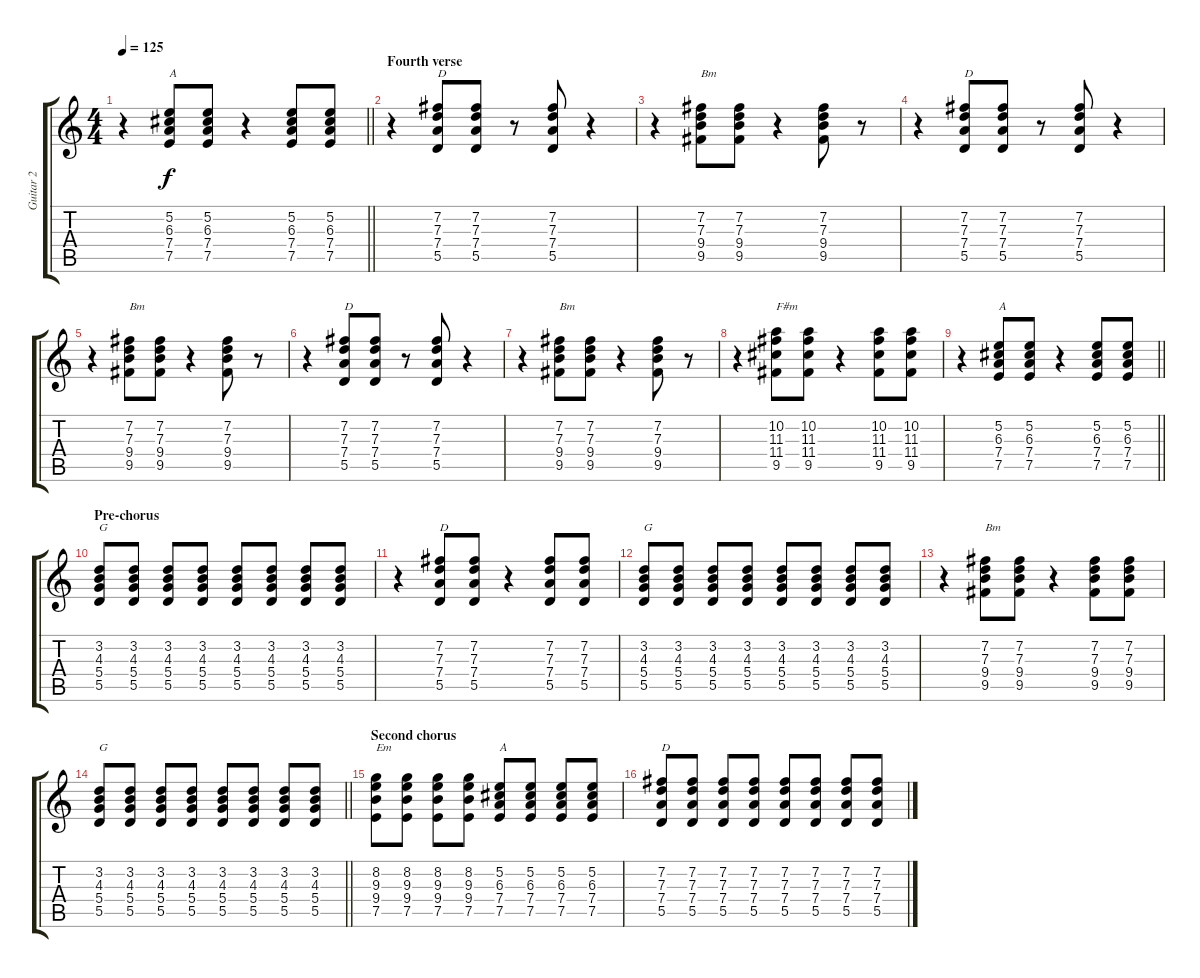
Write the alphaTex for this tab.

\track ("Guitar 2" "Guitar 2") {instrument overdrivenguitar}
\staff {score tabs}
\tuning (E4 B3 G3 D3 A2 E2) {hide}
\ts (4 4)
\tempo 125
\clef g2
\barLineRight lightlight
\ks c
r.4{dy f} (5.2 6.3 7.4 7.5).8{txt "A"} (5.2 6.3 7.4 7.5).8 r.4 (5.2 6.3 7.4 7.5).8 (5.2 6.3 7.4 7.5).8 |
\section ("" "Fourth verse")
r.4 (7.2 7.3 7.4 5.5).8{txt "D"} (7.2 7.3 7.4 5.5).8 r.8 (7.2 7.3 7.4 5.5).8 r.4 |
r.4 (7.2 7.3 9.4 9.5).8{txt "Bm"} (7.2 7.3 9.4 9.5).8 r.4 (7.2 7.3 9.4 9.5).8 r.8 |
r.4 (7.2 7.3 7.4 5.5).8{txt "D"} (7.2 7.3 7.4 5.5).8 r.8 (7.2 7.3 7.4 5.5).8 r.4 |
r.4 (7.2 7.3 9.4 9.5).8{txt "Bm"} (7.2 7.3 9.4 9.5).8 r.4 (7.2 7.3 9.4 9.5).8 r.8 |
r.4 (7.2 7.3 7.4 5.5).8{txt "D"} (7.2 7.3 7.4 5.5).8 r.8 (7.2 7.3 7.4 5.5).8 r.4 |
r.4 (7.2 7.3 9.4 9.5).8{txt "Bm"} (7.2 7.3 9.4 9.5).8 r.4 (7.2 7.3 9.4 9.5).8 r.8 |
r.4 (10.2 11.3 11.4 9.5).8{txt "F#m"} (10.2 11.3 11.4 9.5).8 r.4 (10.2 11.3 11.4 9.5).8 (10.2 11.3 11.4 9.5).8 |
\barLineRight lightlight
r.4 (5.2 6.3 7.4 7.5).8{txt "A"} (5.2 6.3 7.4 7.5).8 r.4 (5.2 6.3 7.4 7.5).8 (5.2 6.3 7.4 7.5).8 |
\section ("" "Pre-chorus")
(3.2 4.3 5.4 5.5).8{txt "G"} (3.2 4.3 5.4 5.5).8 (3.2 4.3 5.4 5.5).8 (3.2 4.3 5.4 5.5).8 (3.2 4.3 5.4 5.5).8 (3.2 4.3 5.4 5.5).8 (3.2 4.3 5.4 5.5).8 (3.2 4.3 5.4 5.5).8 |
r.4 (7.2 7.3 7.4 5.5).8{txt "D"} (7.2 7.3 7.4 5.5).8 r.4 (7.2 7.3 7.4 5.5).8 (7.2 7.3 7.4 5.5).8 |
(3.2 4.3 5.4 5.5).8{txt "G"} (3.2 4.3 5.4 5.5).8 (3.2 4.3 5.4 5.5).8 (3.2 4.3 5.4 5.5).8 (3.2 4.3 5.4 5.5).8 (3.2 4.3 5.4 5.5).8 (3.2 4.3 5.4 5.5).8 (3.2 4.3 5.4 5.5).8 |
r.4 (7.2 7.3 9.4 9.5).8{txt "Bm"} (7.2 7.3 9.4 9.5).8 r.4 (7.2 7.3 9.4 9.5).8 (7.2 7.3 9.4 9.5).8 |
\barLineRight lightlight
(3.2 4.3 5.4 5.5).8{txt "G"} (3.2 4.3 5.4 5.5).8 (3.2 4.3 5.4 5.5).8 (3.2 4.3 5.4 5.5).8 (3.2 4.3 5.4 5.5).8 (3.2 4.3 5.4 5.5).8 (3.2 4.3 5.4 5.5).8 (3.2 4.3 5.4 5.5).8 |
\section ("" "Second chorus")
(8.2 9.3 9.4 7.5).8{txt "Em"} (8.2 9.3 9.4 7.5).8 (8.2 9.3 9.4 7.5).8 (8.2 9.3 9.4 7.5).8 (5.2 6.3 7.4 7.5).8{txt "A"} (5.2 6.3 7.4 7.5).8 (5.2 6.3 7.4 7.5).8 (5.2 6.3 7.4 7.5).8 |
(7.2 7.3 7.4 5.5).8{txt "D"} (7.2 7.3 7.4 5.5).8 (7.2 7.3 7.4 5.5).8 (7.2 7.3 7.4 5.5).8 (7.2 7.3 7.4 5.5).8 (7.2 7.3 7.4 5.5).8 (7.2 7.3 7.4 5.5).8 (7.2 7.3 7.4 5.5).8
